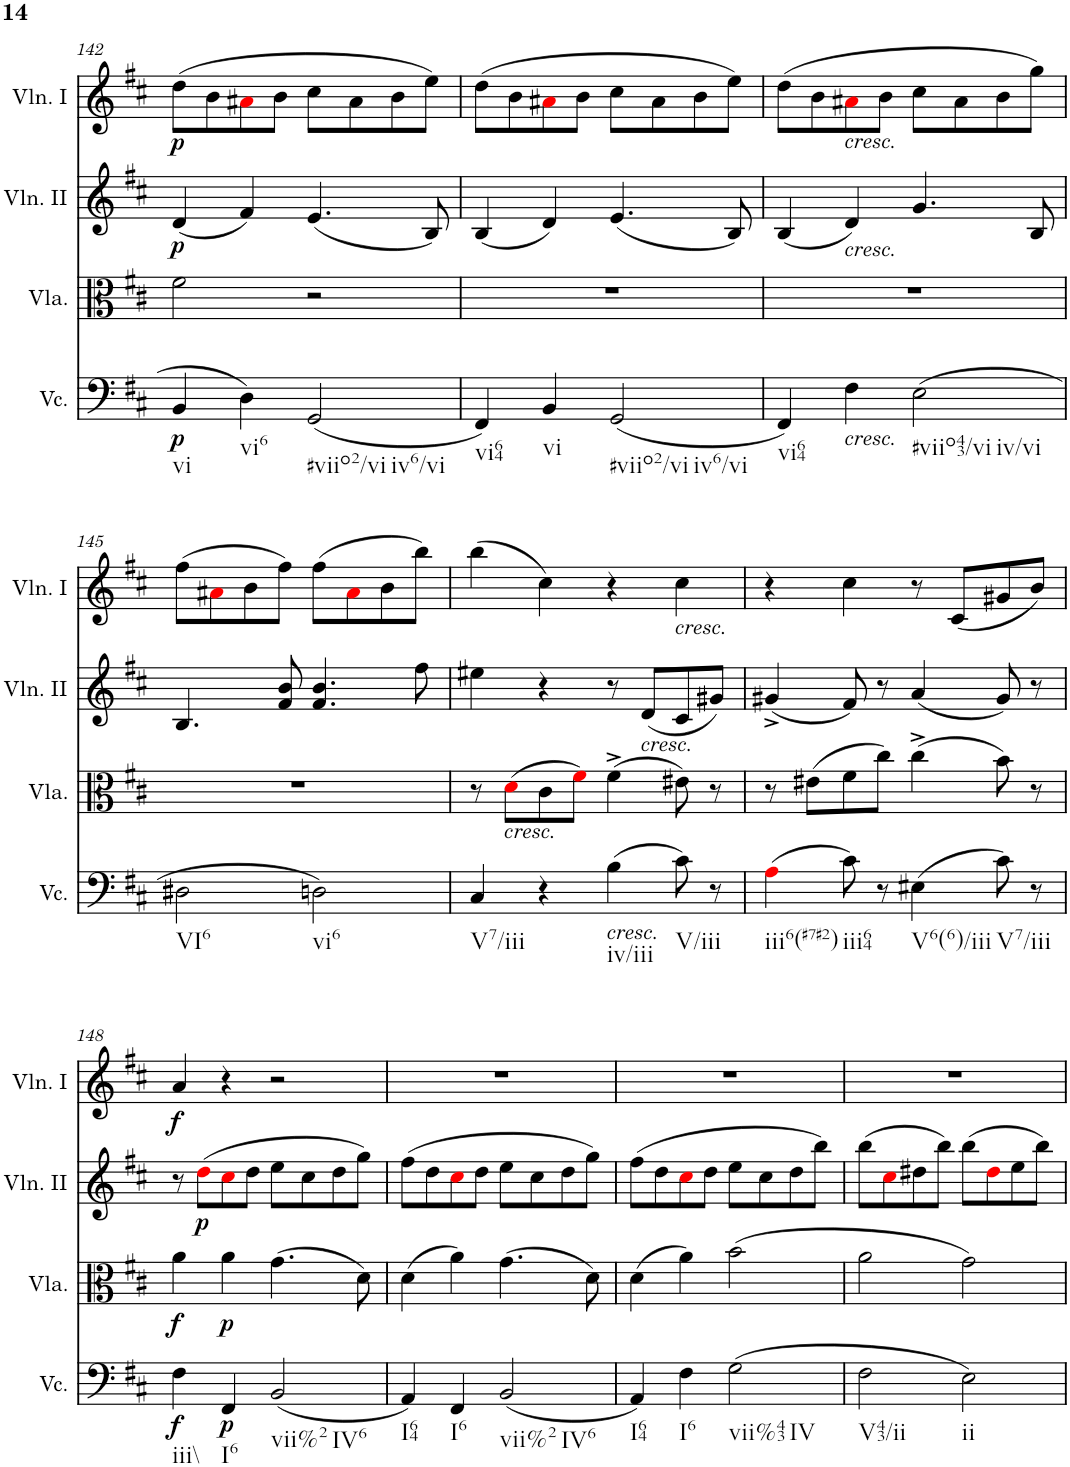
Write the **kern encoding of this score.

**kern	**dynam	**kern	**dynam	**kern	**dynam	**kern	**dynam
*part4	*part4	*part3	*part3	*part2	*part2	*part1	*part1
*staff4	*staff4	*staff3	*staff3	*staff2	*staff2	*staff1	*staff1
*I"Violoncello	*	*I"Viola	*	*I"Violino II	*	*I"Violino I	*
*I'Vc.	*	*I'Vla.	*	*I'Vln. II	*	*I'Vln. I	*
!!LO:PB:g=z
*clefF4	*	*clefC3	*	*clefG2	*	*clefG2	*
*k[f#c#]	*	*k[f#c#]	*	*k[f#c#]	*	*k[f#c#]	*
*M4/4	*	*M4/4	*	*M4/4	*	*M4/4	*
*met(c)	*	*met(c)	*	*met(c)	*	*met(c)	*
=142	=142	=142	=142	=142	=142	=142	=142
!LO:TX:b:t=vi	!	!	!	!	!	!	!
!	!LO:DY:b	!	!	!	!LO:DY:b	!	!LO:DY:b
4BB/	p	2f#\	.	(4d/	p	(8dd\L	p
.	.	.	.	.	.	8b\	.
!LO:TX:b:t=vi6	!	!	!	!	!	!	!
4D\	.	.	.	4f#/)	.	8a#Xi\	.
.	.	.	.	.	.	8b\J	.
!LO:TX:b:t=#viio2/vi	!	!	!	!	!	!	!
!LO:TX:b:t=iv6/vi	!	!	!	!	!	!	!
(2GG/	.	2r	.	(4.e/	.	8cc#\L	.
.	.	.	.	.	.	8a#\	.
.	.	.	.	.	.	8b\	.
.	.	.	.	8B/)	.	8ee\J)	.
=143	=143	=143	=143	=143	=143	=143	=143
!LO:TX:b:t=vi64	!	!	!	!	!	!	!
4FF#/)	.	1r	.	(4B/	.	(8dd\L	.
.	.	.	.	.	.	8b\	.
!LO:TX:b:t=vi	!	!	!	!	!	!	!
4BB/	.	.	.	4d/)	.	8a#Xi\	.
.	.	.	.	.	.	8b\J	.
!LO:TX:b:t=#viio2/vi	!	!	!	!	!	!	!
!LO:TX:b:t=iv6/vi	!	!	!	!	!	!	!
(2GG/	.	.	.	(4.e/	.	8cc#\L	.
.	.	.	.	.	.	8a#\	.
.	.	.	.	.	.	8b\	.
.	.	.	.	8B/)	.	8ee\J)	.
=144	=144	=144	=144	=144	=144	=144	=144
!LO:TX:b:t=vi64	!	!	!	!	!	!	!
4FF#/)	.	1r	.	(4B/	.	(8dd\L	.
.	.	.	.	.	.	8b\	.
!	!	!	!	!	!	!LO:TX:b:i:t=cresc.	!
!	!	!	!	!LO:TX:b:i:t=cresc.	!	!	!
!LO:TX:b:i:t=cresc.	!	!	!	!	!	!	!
4F#\	.	.	.	4d/)	.	8a#Xi\	.
.	.	.	.	.	.	8b\J	.
!LO:TX:b:t=#viio43/vi	!	!	!	!	!	!	!
!LO:TX:b:t=iv/vi	!	!	!	!	!	!	!
(2E\	.	.	.	4.g/	.	8cc#\L	.
.	.	.	.	.	.	8a#\	.
.	.	.	.	.	.	8b\	.
.	.	.	.	8B/	.	8gg\J)	.
!!LO:LB:g=z
=145	=145	=145	=145	=145	=145	=145	=145
!LO:TX:b:t=VI6	!	!	!	!	!	!	!
2D#X\	.	1r	.	4.B/	.	(8ff#\L	.
.	.	.	.	.	.	8a#Xi\	.
.	.	.	.	.	.	8b\	.
.	.	.	.	8f#/ 8b/	.	8ff#\J)	.
!LO:TX:b:t=vi6	!	!	!	!	!	!	!
2Dn\)	.	.	.	4.f#/ 4.b/	.	(8ff#\L	.
.	.	.	.	.	.	8a#i\	.
.	.	.	.	.	.	8b\	.
.	.	.	.	8ff#\	.	8bb\J)	.
=146	=146	=146	=146	=146	=146	=146	=146
!LO:TX:b:t=V7/iii	!	!	!	!	!	!	!
4C#/	.	8r	.	4ee#X\	.	(4bb\	.
!	!	!LO:TX:b:i:t=cresc.	!	!	!	!	!
.	.	(8di\L	.	.	.	.	.
4r	.	8c#\	.	4r	.	4cc#\)	.
.	.	8f#i\J)	.	.	.	.	.
!LO:TX:b:i:t=cresc.	!	!	!	!	!	!	!
!LO:TX:b:t=iv/iii	!	!	!	!	!	!	!
(4B\	.	(4f#^\	.	8r	.	4r	.
!	!	!	!	!LO:TX:b:i:t=cresc.	!	!	!
.	.	.	.	(8d/L	.	.	.
!	!	!	!	!	!	!LO:TX:b:i:t=cresc.	!
!LO:TX:b:t=V/iii	!	!	!	!	!	!	!
8c#\)	.	8e#X\)	.	8c#/	.	4cc#\	.
8r	.	8r	.	8g#X/J)	.	.	.
=147	=147	=147	=147	=147	=147	=147	=147
!LO:TX:b:t=iii6(#7#2)	!	!	!	!	!	!	!
(4Ai\	.	8r	.	(4g#X^/	.	4r	.
.	.	(8e#X\L	.	.	.	.	.
!LO:TX:b:t=iii64	!	!	!	!	!	!	!
8c#\)	.	8f#\	.	8f#/)	.	4cc#\	.
8r	.	8cc#\J)	.	8r	.	.	.
!LO:TX:b:t=V6(6)/iii	!	!	!	!	!	!	!
(4E#X\	.	(4cc#^\	.	(4a/	.	8r	.
.	.	.	.	.	.	(8c#/L	.
!LO:TX:b:t=V7/iii	!	!	!	!	!	!	!
8c#\)	.	8b\)	.	8g#/)	.	8g#X/	.
8r	.	8r	.	8r	.	8b/J)	.
!!LO:LB:g=z
=148	=148	=148	=148	=148	=148	=148	=148
!LO:TX:b:t=iii\\	!	!	!	!	!	!	!
!	!LO:DY:b	!	!LO:DY:b	!	!	!	!LO:DY:b
4F#\	f	4a\	f	8r	.	4a/	f
!	!	!	!	!	!LO:DY:b	!	!
.	.	.	.	(8ddi\L	p	.	.
!LO:TX:b:t=I6	!	!	!	!	!	!	!
!	!LO:DY:b	!	!LO:DY:b	!	!	!	!
4FF#/	p	4a\	p	8cc#i\	.	4r	.
.	.	.	.	8dd\J	.	.	.
!LO:TX:b:t=vii%2	!	!	!	!	!	!	!
!LO:TX:b:t=IV6	!	!	!	!	!	!	!
(2BB/	.	(4.g\	.	8ee\L	.	2r	.
.	.	.	.	8cc#\	.	.	.
.	.	.	.	8dd\	.	.	.
.	.	8d\)	.	8gg\J)	.	.	.
=149	=149	=149	=149	=149	=149	=149	=149
!LO:TX:b:t=I64	!	!	!	!	!	!	!
4AA/)	.	(4d\	.	(8ff#\L	.	1r	.
.	.	.	.	8dd\	.	.	.
!LO:TX:b:t=I6	!	!	!	!	!	!	!
4FF#/	.	4a\)	.	8cc#i\	.	.	.
.	.	.	.	8dd\J	.	.	.
!LO:TX:b:t=vii%2	!	!	!	!	!	!	!
!LO:TX:b:t=IV6	!	!	!	!	!	!	!
(2BB/	.	(4.g\	.	8ee\L	.	.	.
.	.	.	.	8cc#\	.	.	.
.	.	.	.	8dd\	.	.	.
.	.	8d\)	.	8gg\J)	.	.	.
=150	=150	=150	=150	=150	=150	=150	=150
!LO:TX:b:t=I64	!	!	!	!	!	!	!
4AA/)	.	(4d\	.	(8ff#\L	.	1r	.
.	.	.	.	8dd\	.	.	.
!LO:TX:b:t=I6	!	!	!	!	!	!	!
4F#\	.	4a\)	.	8cc#i\	.	.	.
.	.	.	.	8dd\J	.	.	.
!LO:TX:b:t=vii%43	!	!	!	!	!	!	!
!LO:TX:b:t=IV	!	!	!	!	!	!	!
(2G\	.	(2b\	.	8ee\L	.	.	.
.	.	.	.	8cc#\	.	.	.
.	.	.	.	8dd\	.	.	.
.	.	.	.	8bb\J)	.	.	.
=151	=151	=151	=151	=151	=151	=151	=151
!LO:TX:b:t=V43/ii	!	!	!	!	!	!	!
2F#\	.	2a\	.	(8bb\L	.	1r	.
.	.	.	.	8cc#i\	.	.	.
.	.	.	.	8dd#X\	.	.	.
.	.	.	.	8bb\J)	.	.	.
!LO:TX:b:t=ii	!	!	!	!	!	!	!
2E\)	.	2g\)	.	(8bb\L	.	.	.
.	.	.	.	8dd#i\	.	.	.
.	.	.	.	8ee\	.	.	.
.	.	.	.	8bb\J)	.	.	.
=	=	=	=	=	=	=	=
*-	*-	*-	*-	*-	*-	*-	*-
